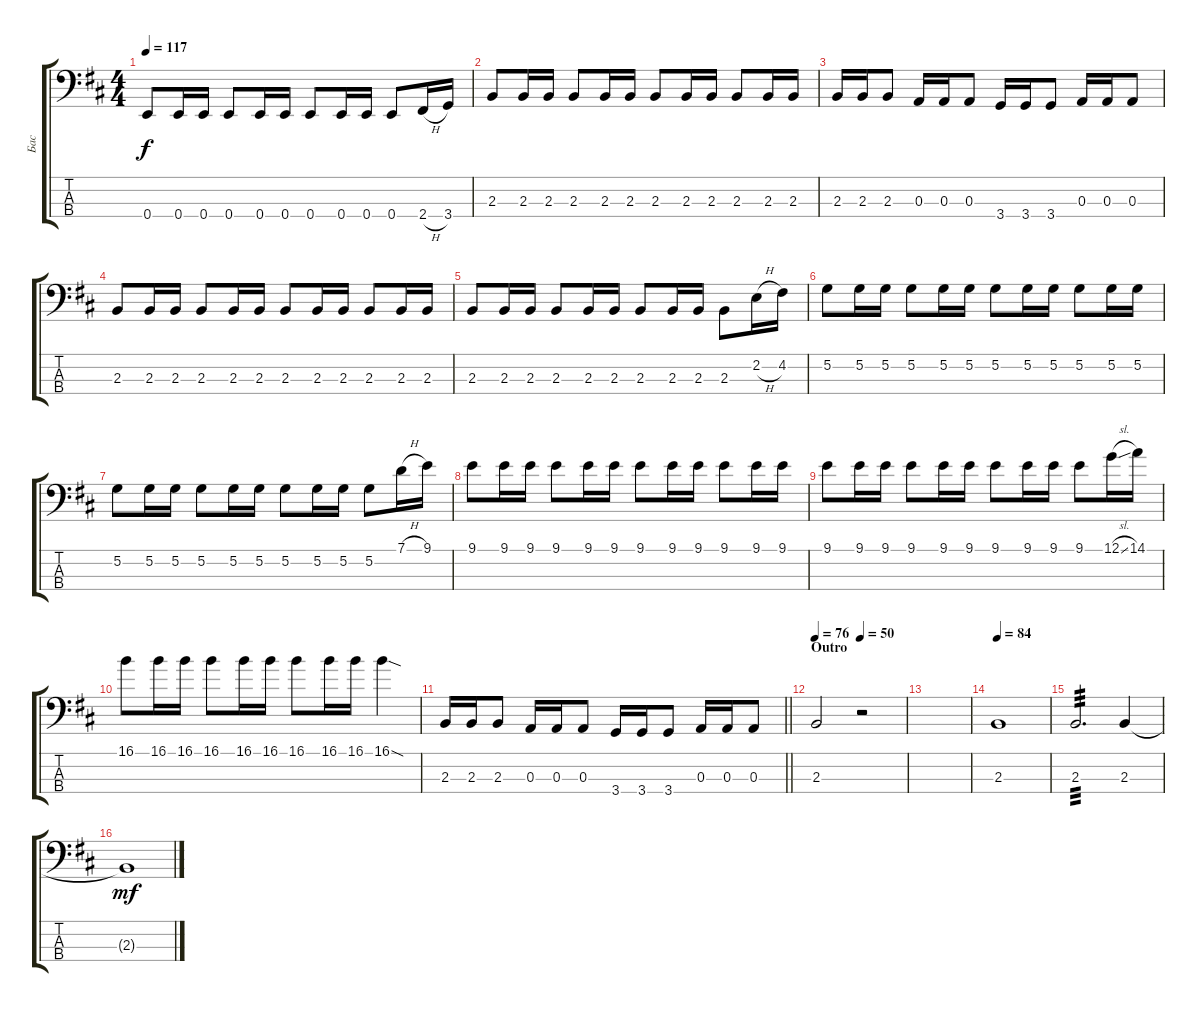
\track ("Бас" "Бас") {instrument electricbassfinger}
\staff {score tabs}
\tuning (G2 D2 A1 E1) {hide}
\ts (4 4)
\tempo 117
\clef f4
\ks d
0.4.8{dy f} 0.4.16 0.4.16 0.4.8 0.4.16 0.4.16 0.4.8 0.4.16 0.4.16 0.4.8 2.4{h}.16 3.4.16 |
2.3.8 2.3.16 2.3.16 2.3.8 2.3.16 2.3.16 2.3.8 2.3.16 2.3.16 2.3.8 2.3.16 2.3.16 |
2.3.16 2.3.16 2.3.8 0.3.16 0.3.16 0.3.8 3.4.16 3.4.16 3.4.8 0.3.16 0.3.16 0.3.8 |
2.3.8 2.3.16 2.3.16 2.3.8 2.3.16 2.3.16 2.3.8 2.3.16 2.3.16 2.3.8 2.3.16 2.3.16 |
2.3.8 2.3.16 2.3.16 2.3.8 2.3.16 2.3.16 2.3.8 2.3.16 2.3.16 2.3.8 2.2{h}.16 4.2.16 |
5.2.8 5.2.16 5.2.16 5.2.8 5.2.16 5.2.16 5.2.8 5.2.16 5.2.16 5.2.8 5.2.16 5.2.16 |
5.2.8 5.2.16 5.2.16 5.2.8 5.2.16 5.2.16 5.2.8 5.2.16 5.2.16 5.2.8 7.1{h}.16 9.1.16 |
9.1.8 9.1.16 9.1.16 9.1.8 9.1.16 9.1.16 9.1.8 9.1.16 9.1.16 9.1.8 9.1.16 9.1.16 |
9.1.8 9.1.16 9.1.16 9.1.8 9.1.16 9.1.16 9.1.8 9.1.16 9.1.16 9.1.8 12.1{sl}.16 14.1.16 |
16.1.8 16.1.16 16.1.16 16.1.8 16.1.16 16.1.16 16.1.8 16.1.16 16.1.16 16.1{sod}.4 |
\barLineRight lightlight
2.3.16 2.3.16 2.3.8 0.3.16 0.3.16 0.3.8 3.4.16 3.4.16 3.4.8 0.3.16 0.3.16 0.3.8 |
\section ("" "Outro")
\tempo 76
\tempo (50 0.5)
\ks bminor
2.3.2 r.2 |
|
\tempo 84
2.3.1 |
2.3.2{d tp 3} 2.3.4 |
2.3{t}.1{dy mf}
